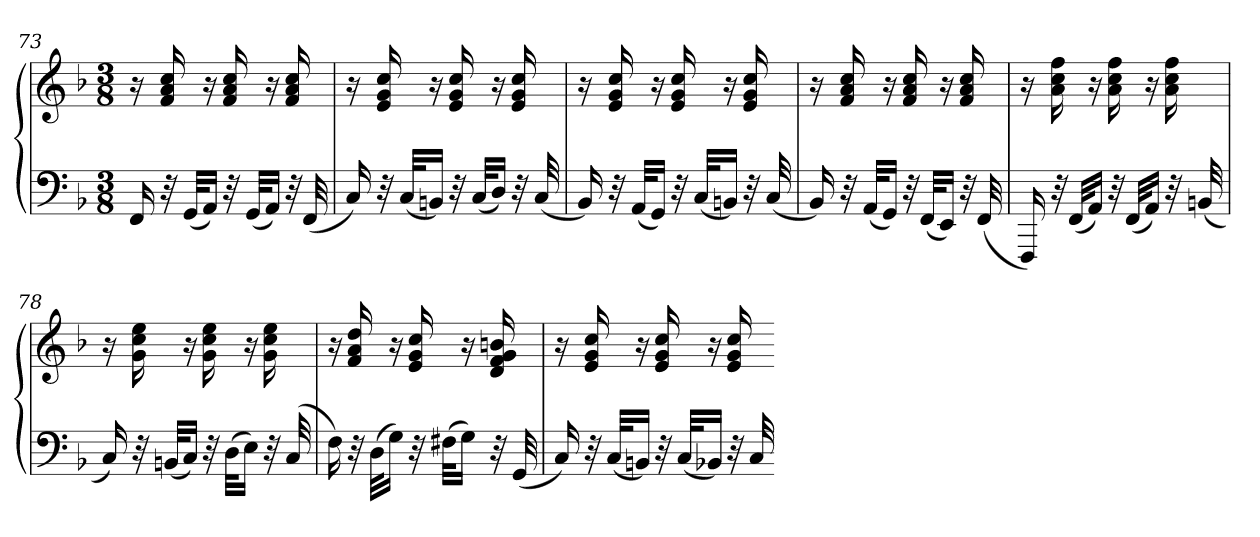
**kern	**kern
*part1	*part1
*staff2	*staff1
*clefF4	*clefG2
*k[b-]	*k[b-]
*F:	*F:
*M3/8	*M3/8
=73	=73
16FF	16r
32r	16f 16a 16cc
(32GG/KLL	.
16AA/JJ)	16r
32r	16f 16a 16cc
(32GG/KLL	.
16AA/JJ)	16r
32r	16f 16a 16cc
(32FF	.
=74	=74
16C)	16r
32r	16e 16g 16cc
(32C/KLL	.
16BBn/JJ)	16r
32r	16e 16g 16cc
(32C/KLL	.
16D/JJ)	16r
32r	16e 16g 16cc
(32C	.
=75	=75
16BB-)	16r
32r	16e 16g 16cc
(32AA/KLL	.
16GG/JJ)	16r
32r	16e 16g 16cc
(32C/KLL	.
16BBn/JJ)	16r
32r	16e 16g 16cc
(32C	.
=76	=76
16BB-)	16r
32r	16f 16a 16cc
(32AA/KLL	.
16GG/JJ)	16r
32r	16f 16a 16cc
(32FF/KLL	.
16EE/JJ)	16r
32r	16f 16a 16cc
(32FF	.
=77	=77
16FFF)	16r
32r	16a 16cc 16ff
(32FF/KLL	.
16AA/JJ)	16r
32r	16a 16cc 16ff
(32FF/KLL	.
16AA/JJ)	16r
32r	16a 16cc 16ff
(32BBn	.
=78	=78
16C)	16r
32r	16g 16cc 16ee
(32BBn/KLL	.
16C/JJ)	16r
32r	16g 16cc 16ee
(32D\KLL	.
16E\JJ)	16r
32r	16g 16cc 16ee
(32C	.
=79	=79
16F)	16r
32r	16f 16a 16dd
(32D\KLL	.
16G\JJ)	16r
32r	16e 16g 16cc
(32F#X\KLL	.
16G\JJ)	16r
32r	16d 16f 16g 16bn
(32GG	.
=80	=80
16C)	16r
32r	16e 16g 16cc
(32C/KLL	.
16BBn/JJ)	16r
32r	16e 16g 16cc
(32C/KLL	.
16BB-X/JJ)	16r
32r	16e 16g 16cc
32C	.
=-	=-
*-	*-
